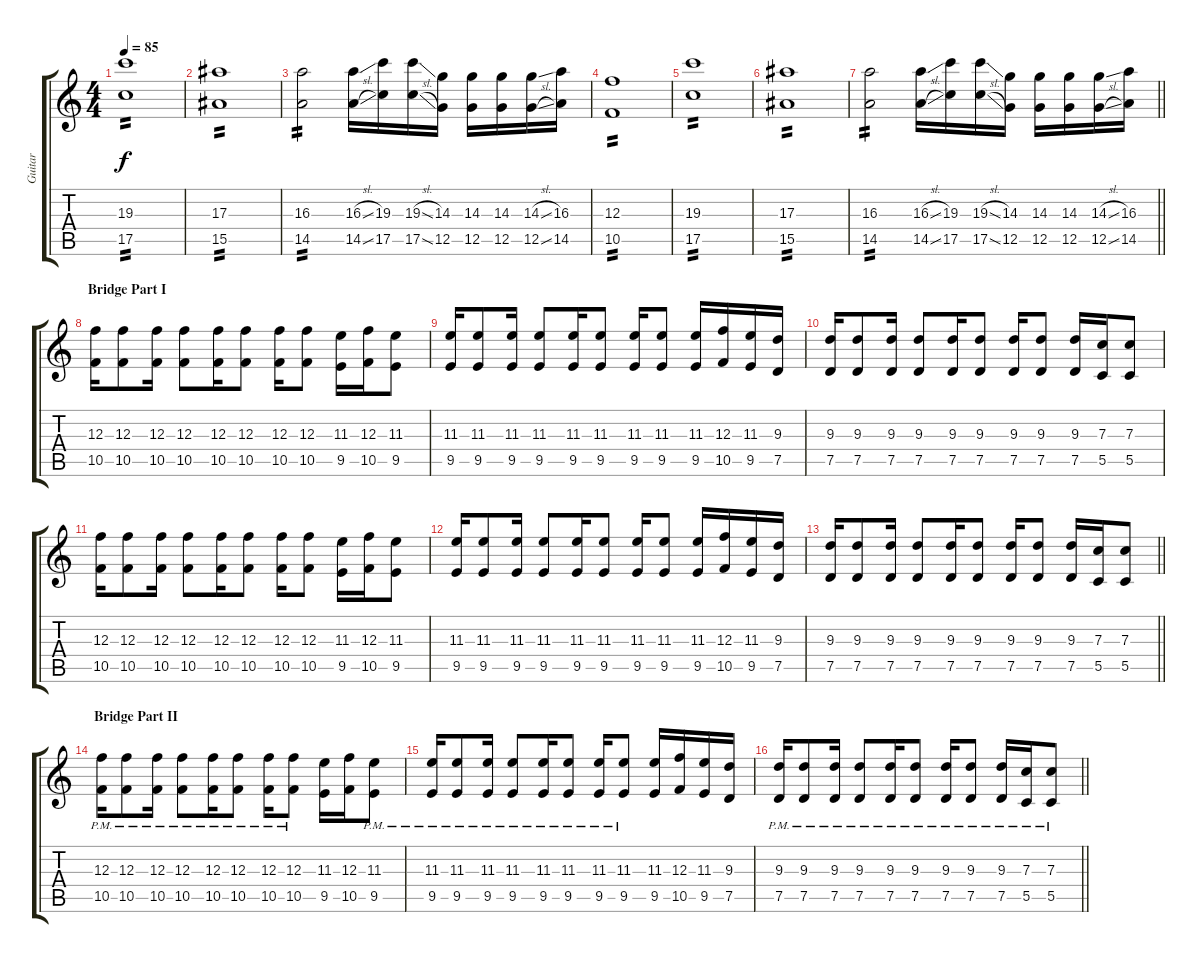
\track ("Guitar" "Guitar") {instrument distortionguitar}
\staff {score tabs}
\tuning (D4 A3 F3 C3 G2 C2) {hide}
\ts (4 4)
\tempo 85
\clef g2
\ks c
(19.3 17.5).1{tp 2 dy f} |
(17.3 15.5).1{tp 2} |
(16.3 14.5).2{tp 2} (16.3{sl} 14.5{sl}).16 (19.3 17.5).16 (19.3{sl} 17.5{sl}).16 (14.3 12.5).16 (14.3 12.5).16 (14.3 12.5).16 (14.3{sl} 12.5{sl}).16 (16.3 14.5).16 |
(12.3 10.5).1{tp 2} |
(19.3 17.5).1{tp 2} |
(17.3 15.5).1{tp 2} |
\barLineRight lightlight
(16.3 14.5).2{tp 2} (16.3{sl} 14.5{sl}).16 (19.3 17.5).16 (19.3{sl} 17.5{sl}).16 (14.3 12.5).16 (14.3 12.5).16 (14.3 12.5).16 (14.3{sl} 12.5{sl}).16 (16.3 14.5).16 |
\section ("" "Bridge Part I")
(12.3 10.5).16{volume 13} (12.3 10.5).8 (12.3 10.5).16 (12.3 10.5).8 (12.3 10.5).16 (12.3 10.5).8 (12.3 10.5).16 (12.3 10.5).8 (11.3 9.5).16 (12.3 10.5).16 (11.3 9.5).8 |
(11.3 9.5).16 (11.3 9.5).8 (11.3 9.5).16 (11.3 9.5).8 (11.3 9.5).16 (11.3 9.5).8 (11.3 9.5).16 (11.3 9.5).8 (11.3 9.5).16 (12.3 10.5).16 (11.3 9.5).16 (9.3 7.5).16 |
(9.3 7.5).16 (9.3 7.5).8 (9.3 7.5).16 (9.3 7.5).8 (9.3 7.5).16 (9.3 7.5).8 (9.3 7.5).16 (9.3 7.5).8 (9.3 7.5).16 (7.3 5.5).16 (7.3 5.5).8 |
(12.3 10.5).16 (12.3 10.5).8 (12.3 10.5).16 (12.3 10.5).8 (12.3 10.5).16 (12.3 10.5).8 (12.3 10.5).16 (12.3 10.5).8 (11.3 9.5).16 (12.3 10.5).16 (11.3 9.5).8 |
(11.3 9.5).16 (11.3 9.5).8 (11.3 9.5).16 (11.3 9.5).8 (11.3 9.5).16 (11.3 9.5).8 (11.3 9.5).16 (11.3 9.5).8 (11.3 9.5).16 (12.3 10.5).16 (11.3 9.5).16 (9.3 7.5).16 |
\barLineRight lightlight
(9.3 7.5).16 (9.3 7.5).8 (9.3 7.5).16 (9.3 7.5).8 (9.3 7.5).16 (9.3 7.5).8 (9.3 7.5).16 (9.3 7.5).8 (9.3 7.5).16 (7.3 5.5).16 (7.3 5.5).8 |
\section ("" "Bridge Part II")
(12.3{pm} 10.5{pm}).16 (12.3{pm} 10.5{pm}).8 (12.3{pm} 10.5{pm}).16 (12.3{pm} 10.5{pm}).8 (12.3{pm} 10.5{pm}).16 (12.3{pm} 10.5{pm}).8 (12.3{pm} 10.5{pm}).16 (12.3{pm} 10.5{pm}).8 (11.3 9.5).16 (12.3 10.5).16 (11.3{pm} 9.5{pm}).8 |
(11.3{pm} 9.5{pm}).16 (11.3{pm} 9.5{pm}).8 (11.3{pm} 9.5{pm}).16 (11.3{pm} 9.5{pm}).8 (11.3{pm} 9.5{pm}).16 (11.3{pm} 9.5{pm}).8 (11.3{pm} 9.5{pm}).16 (11.3{pm} 9.5{pm}).8 (11.3 9.5).16 (12.3 10.5).16 (11.3 9.5).16 (9.3 7.5).16 |
\barLineRight lightlight
(9.3{pm} 7.5{pm}).16 (9.3{pm} 7.5{pm}).8 (9.3{pm} 7.5{pm}).16 (9.3{pm} 7.5{pm}).8 (9.3{pm} 7.5{pm}).16 (9.3{pm} 7.5{pm}).8 (9.3{pm} 7.5{pm}).16 (9.3{pm} 7.5{pm}).8 (9.3{pm} 7.5{pm}).16 (7.3{pm} 5.5{pm}).16 (7.3{pm} 5.5{pm}).8
